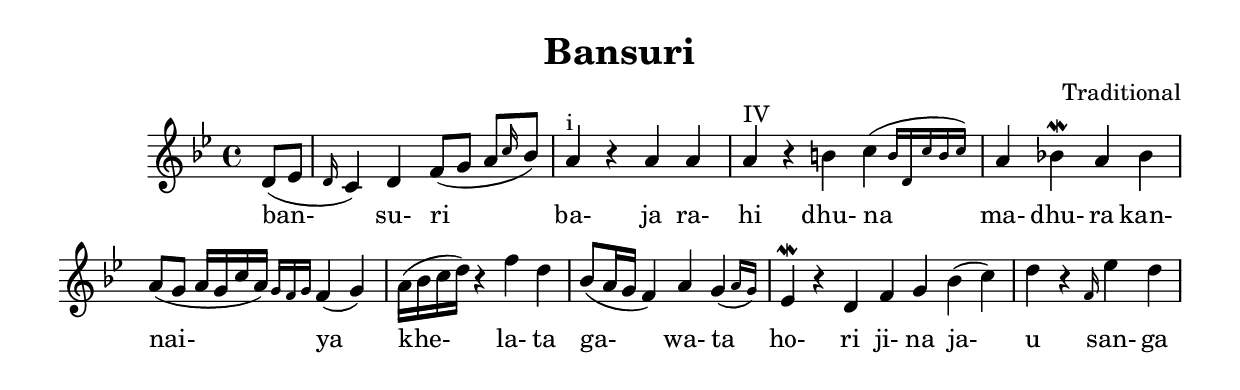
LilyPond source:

#(ly:set-option 'midi-extension "mid")
\version "2.12.3"
\include "english.ly"
\header{
title = "Bansuri"
composer = "Traditional"
}
%{

%}
melody = {
\time 4/4
\clef treble
\key c \phrygian
\cadenzaOn


 \bar "|:"  c'8[( df'8] \bar "|"  \grace {c'16}bf4) c'4 ef'8[( f'8] \afterGrace g'8[{bf'16} af'8]) \bar "|"  g'4^"i" r4 g'4 g'4 \bar "|"  g'4^"IV" r4 a'4 \afterGrace bf'4({a'16[ c'16 bf'16 a'16 bf'16])} \bar "|"  
  g'4 af'4\mordent g'4 af'4 \bar "|"  g'8[( f'8] g'16[ f'16 bf'16 g'16]) \grace {f'16[ ef'16 f'16]}ef'4( f'4) \bar "|"  g'16[( af'16 bf'16 c''16]) r4 ef''4 c''4 \bar "|"  
  af'8[( g'16 f'16] ef'4) g'4 \afterGrace f'4({g'16[ f'16])} \bar "|"  df'4\mordent r4 c'4 \bar ":|"  
  ef'4 f'4 af'4( bf'4) \bar "|"  c''4 r4 \grace {ef'16}df''4 c''4 \bar "|"  
 
}


text = \lyricmode {
ban-   su- ri    ba- ja ra- hi dhu- na ma- dhu- ra kan- nai-      ya  khe-    la- ta ga-    wa- ta ho- ri ji- na ja-  u san- ga 
}

\score{
\transpose c' d'
<<
\new Voice = "one" {
\melody
}
\new Lyrics \lyricsto "one" \text
>>
\layout {
\context {
\Score
}
}
\midi {
\context {
\Score
tempoWholesPerMinute = #(ly:make-moment 200 4)
}
}
}